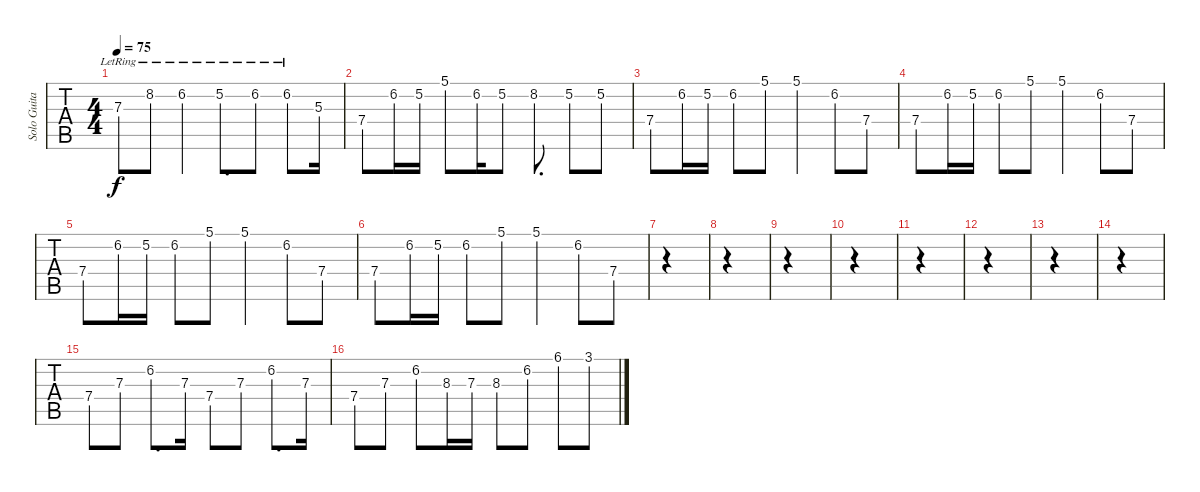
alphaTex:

\track ("Solo Guitar (Florian)" "Solo Guita") {instrument electricguitarjazz}
\staff {tabs}
\tuning (E4 B3 G3 D3 A2 E2) {hide}
\ts (4 4)
\tempo 75
\clef g2
\ks c
7.3{lr}.8{dy f} 8.2{lr}.8 6.2{lr}.4 5.2{lr}.8{d} 6.2{lr}.8 6.2{lr}.8 5.3.16 |
7.4.8 6.2.16 5.2.16 5.1.8 6.2.16 5.2.8 8.2.8{d} 5.2.8 5.2.8 |
7.4.8 6.2.16 5.2.16 6.2.8 5.1.8 5.1.4 6.2.8 7.4.8 |
7.4.8 6.2.16 5.2.16 6.2.8 5.1.8 5.1.4 6.2.8 7.4.8 |
7.4.8 6.2.16 5.2.16 6.2.8 5.1.8 5.1.4 6.2.8 7.4.8 |
7.4.8 6.2.16 5.2.16 6.2.8 5.1.8 5.1.4 6.2.8 7.4.8 |
|
|
|
|
|
|
|
|
7.4.8 7.3.8 6.2.8{d} 7.3.16 7.4.8 7.3.8 6.2.8{d} 7.3.16 |
7.4.8 7.3.8 6.2.8 8.3.16 7.3.16 8.3.8 6.2.8 6.1.8 3.1.8
